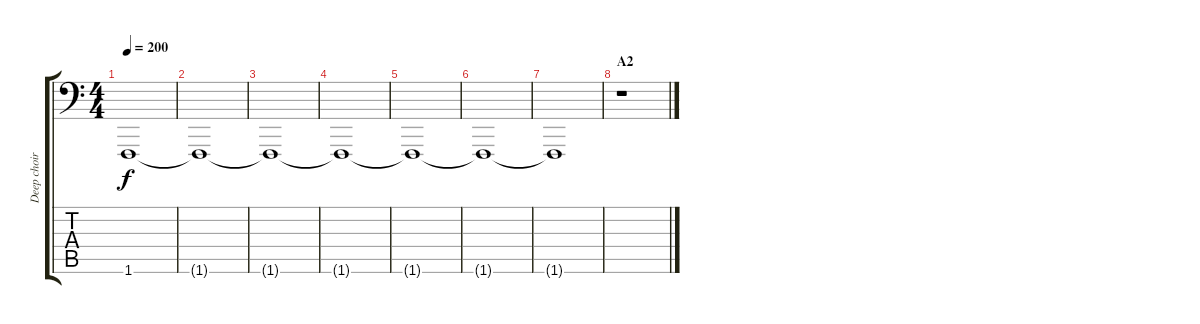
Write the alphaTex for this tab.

\track ("Deep choir" "Deep choir") {instrument choiraahs}
\staff {score tabs}
\tuning (E4 B3 G3 D3 E2 E1) {hide}
\ts (4 4)
\tempo 200
\clef f4
\ks c
1.6{t}.1{dy f} |
1.6{t}.1 |
1.6{t}.1 |
1.6{t}.1 |
1.6{t}.1 |
1.6{t}.1 |
1.6{t}.1 |
\section ("" "A2")
r.1
